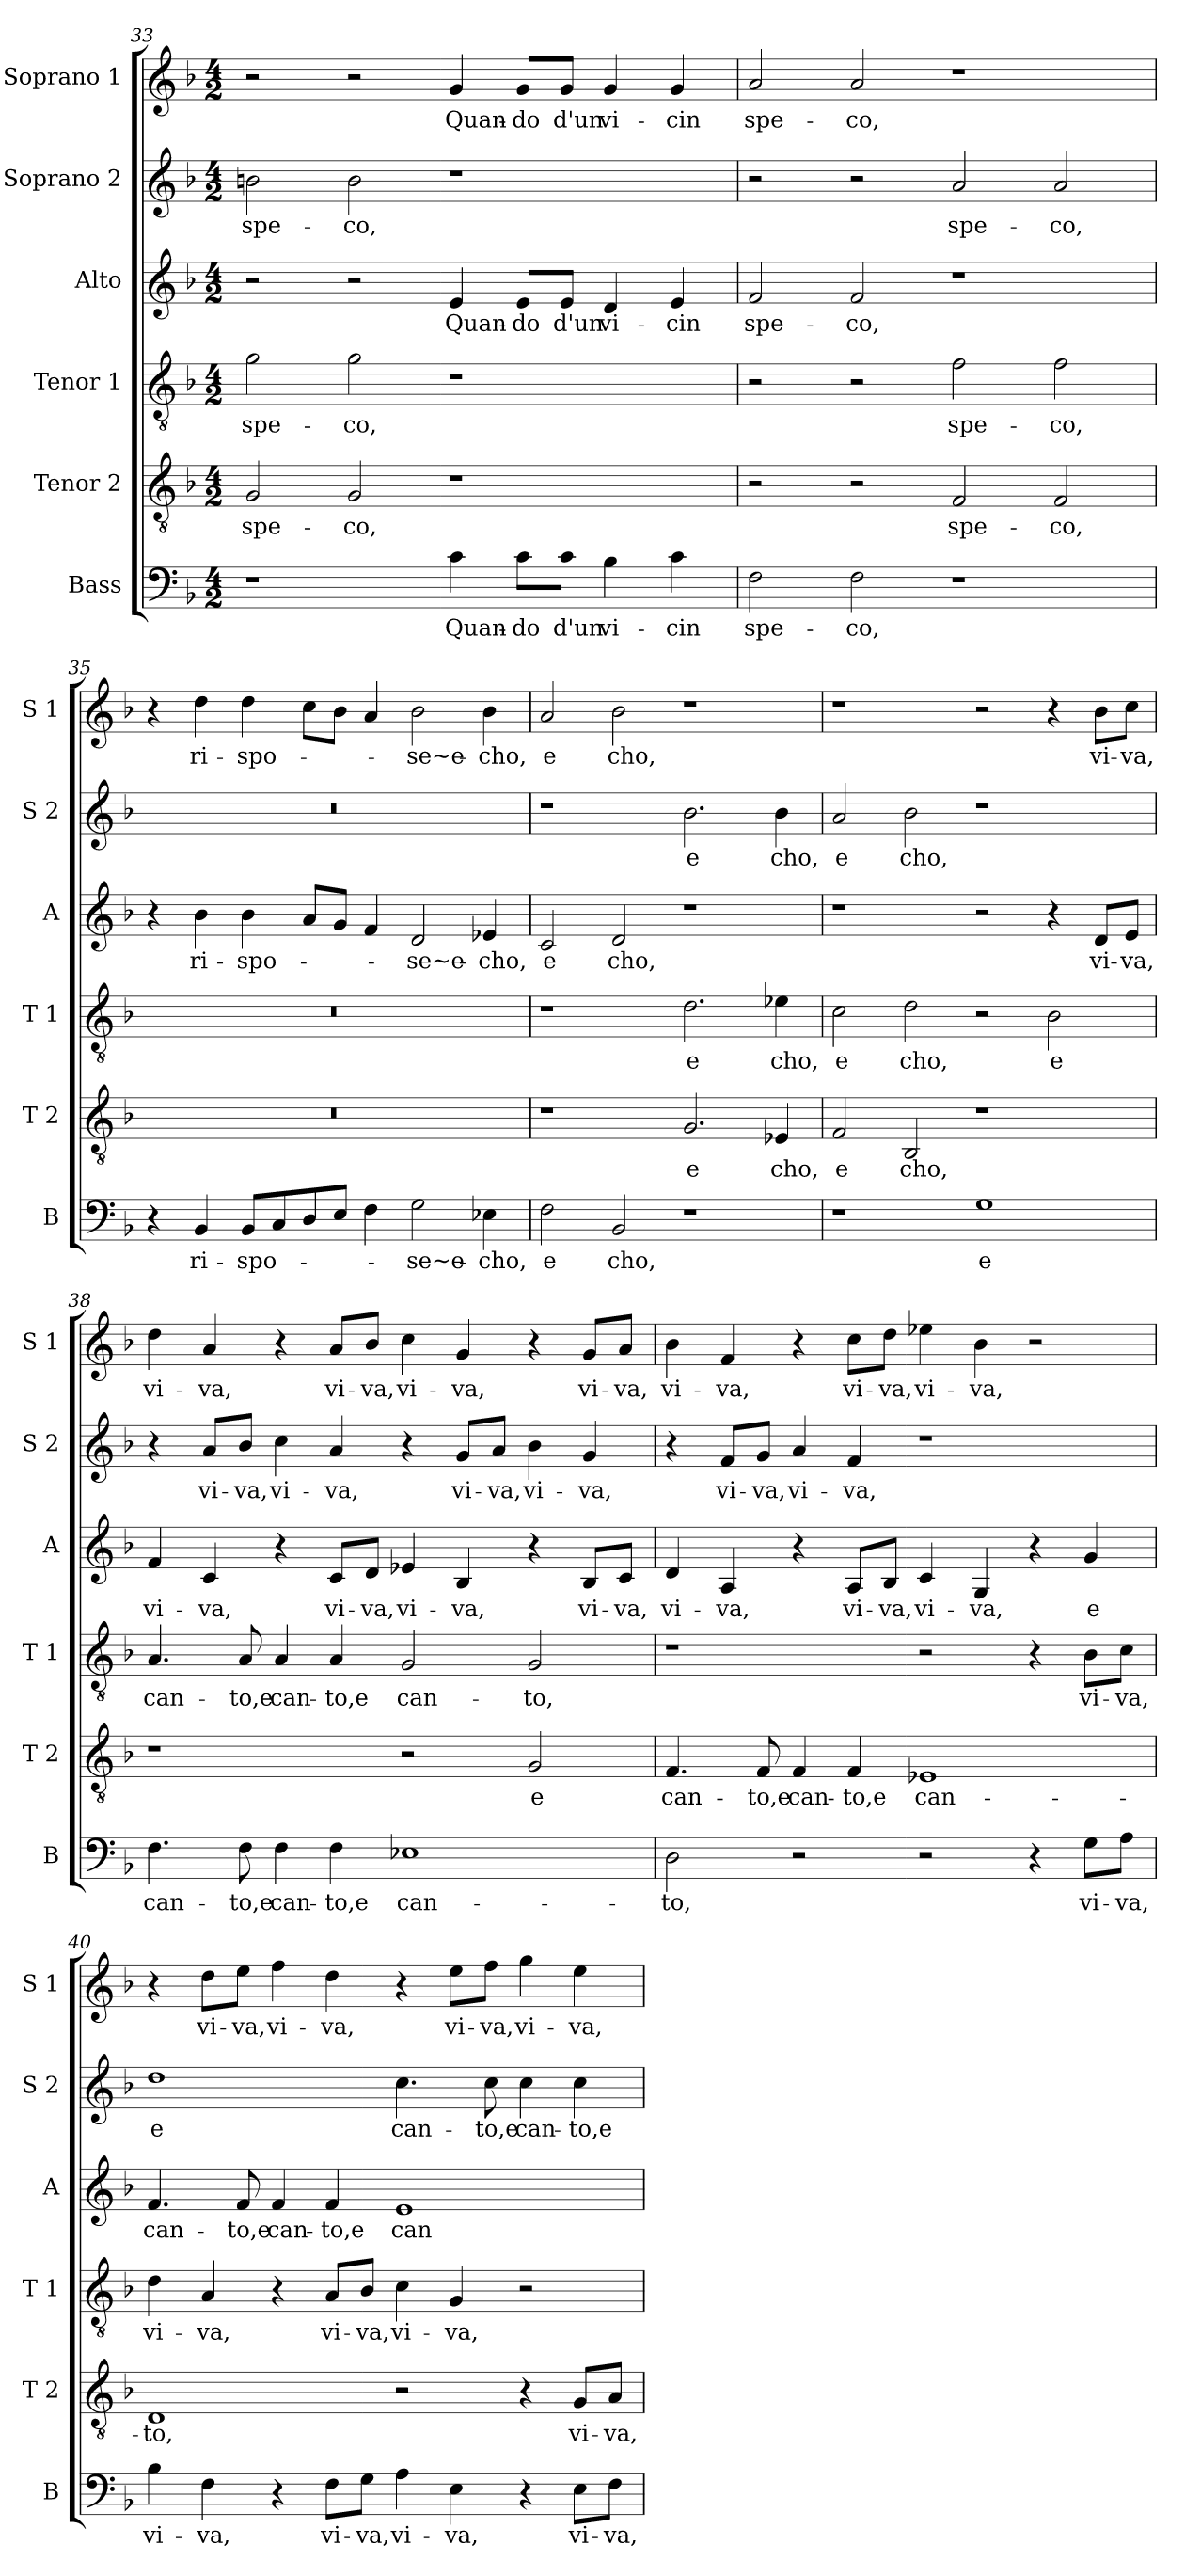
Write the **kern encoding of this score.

**kern	**text	**kern	**text	**kern	**text	**kern	**text	**kern	**text	**kern	**text
*part6	*part6	*part5	*part5	*part4	*part4	*part3	*part3	*part2	*part2	*part1	*part1
*staff6	*staff6	*staff5	*staff5	*staff4	*staff4	*staff3	*staff3	*staff2	*staff2	*staff1	*staff1
*I"Bass	*	*I"Tenor 2	*	*I"Tenor 1	*	*I"Alto	*	*I"Soprano 2	*	*I"Soprano 1	*
*I'B	*	*I'T 2	*	*I'T 1	*	*I'A	*	*I'S 2	*	*I'S 1	*
!!LO:PB:g=z
*clefF4	*	*clefGv2	*	*clefGv2	*	*clefG2	*	*clefG2	*	*clefG2	*
*k[b-]	*	*k[b-]	*	*k[b-]	*	*k[b-]	*	*k[b-]	*	*k[b-]	*
*F:	*	*F:	*	*F:	*	*F:	*	*F:	*	*F:	*
*M4/2	*	*M4/2	*	*M4/2	*	*M4/2	*	*M4/2	*	*M4/2	*
=33	=33	=33	=33	=33	=33	=33	=33	=33	=33	=33	=33
!	!	!	!LO:LY:b	!	!LO:LY:b	!	!	!	!LO:LY:b	!	!
1r	.	2G/	spe-	2g\	spe-	2r	.	2bn\	spe-	2r	.
!	!	!	!LO:LY:b	!	!LO:LY:b	!	!	!	!LO:LY:b	!	!
.	.	2G/	-co,	2g\	-co,	2r	.	2b\	-co,	2r	.
!	!LO:LY:b	!	!	!	!	!	!LO:LY:b	!	!	!	!LO:LY:b
4c\	Quan-	1r	.	1r	.	4e/	Quan-	1r	.	4g/	Quan-
!	!LO:LY:b	!	!	!	!	!	!LO:LY:b	!	!	!	!LO:LY:b
8c\L	-do	.	.	.	.	8e/L	-do	.	.	8g/L	-do
!	!LO:LY:b	!	!	!	!	!	!LO:LY:b	!	!	!	!LO:LY:b
8c\J	d'un	.	.	.	.	8e/J	d'un	.	.	8g/J	d'un
!	!LO:LY:b	!	!	!	!	!	!LO:LY:b	!	!	!	!LO:LY:b
4B-\	vi-	.	.	.	.	4d/	vi-	.	.	4g/	vi-
!	!LO:LY:b	!	!	!	!	!	!LO:LY:b	!	!	!	!LO:LY:b
4c\	-cin	.	.	.	.	4e/	-cin	.	.	4g/	-cin
=34	=34	=34	=34	=34	=34	=34	=34	=34	=34	=34	=34
!	!LO:LY:b	!	!	!	!	!	!LO:LY:b	!	!	!	!LO:LY:b
2F\	spe-	2r	.	2r	.	2f/	spe-	2r	.	2a/	spe-
!	!LO:LY:b	!	!	!	!	!	!LO:LY:b	!	!	!	!LO:LY:b
2F\	-co,	2r	.	2r	.	2f/	-co,	2r	.	2a/	-co,
!	!	!	!LO:LY:b	!	!LO:LY:b	!	!	!	!LO:LY:b	!	!
1r	.	2F/	spe-	2f\	spe-	1r	.	2a/	spe-	1r	.
!	!	!	!LO:LY:b	!	!LO:LY:b	!	!	!	!LO:LY:b	!	!
.	.	2F/	-co,	2f\	-co,	.	.	2a/	-co,	.	.
=35	=35	=35	=35	=35	=35	=35	=35	=35	=35	=35	=35
4r	.	0r	.	0r	.	4r	.	0r	.	4r	.
!	!LO:LY:b	!	!	!	!	!	!LO:LY:b	!	!	!	!LO:LY:b
4BB-/	ri-	.	.	.	.	4b-\	ri-	.	.	4dd\	ri-
!	!LO:LY:b	!	!	!	!	!	!LO:LY:b	!	!	!	!LO:LY:b
8BB-/L	-spo-	.	.	.	.	4b-\	-spo-	.	.	4dd\	-spo-
8C/	.	.	.	.	.	.	.	.	.	.	.
8D/	.	.	.	.	.	8a/L	.	.	.	8cc\L	.
8E/J	.	.	.	.	.	8g/J	.	.	.	8b-\J	.
4F\	.	.	.	.	.	4f/	.	.	.	4a/	.
!	!LO:LY:b	!	!	!	!	!	!LO:LY:b	!	!	!	!LO:LY:b
2G\	-se~e-	.	.	.	.	2d/	-se~e-	.	.	2b-\	-se~e-
!	!LO:LY:b	!	!	!	!	!	!LO:LY:b	!	!	!	!LO:LY:b
4E-X\	-cho,	.	.	.	.	4e-X/	-cho,	.	.	4b-\	-cho,
!!LO:LB:g=z
=36	=36	=36	=36	=36	=36	=36	=36	=36	=36	=36	=36
!	!LO:LY:b	!	!	!	!	!	!LO:LY:b	!	!	!	!LO:LY:b
2F\	e	1r	.	1r	.	2c/	e	1r	.	2a/	e
!	!LO:LY:b	!	!	!	!	!	!LO:LY:b	!	!	!	!LO:LY:b
2BB-/	cho,	.	.	.	.	2d/	cho,	.	.	2b-\	cho,
!	!	!	!LO:LY:b	!	!LO:LY:b	!	!	!	!LO:LY:b	!	!
1r	.	2.G/	e	2.d\	e	1r	.	2.b-\	e	1r	.
!	!	!	!LO:LY:b	!	!LO:LY:b	!	!	!	!LO:LY:b	!	!
.	.	4E-X/	cho,	4e-X\	cho,	.	.	4b-\	cho,	.	.
=37	=37	=37	=37	=37	=37	=37	=37	=37	=37	=37	=37
!	!	!	!LO:LY:b	!	!LO:LY:b	!	!	!	!LO:LY:b	!	!
1r	.	2F/	e	2c\	e	1r	.	2a/	e	1r	.
!	!	!	!LO:LY:b	!	!LO:LY:b	!	!	!	!LO:LY:b	!	!
.	.	2BB-/	cho,	2d\	cho,	.	.	2b-\	cho,	.	.
!	!LO:LY:b	!	!	!	!	!	!	!	!	!	!
1G	e	1r	.	2r	.	2r	.	1r	.	2r	.
!	!	!	!	!	!LO:LY:b	!	!	!	!	!	!
.	.	.	.	2B-\	e	4r	.	.	.	4r	.
!	!	!	!	!	!	!	!LO:LY:b	!	!	!	!LO:LY:b
.	.	.	.	.	.	8d/L	vi-	.	.	8b-\L	vi-
!	!	!	!	!	!	!	!LO:LY:b	!	!	!	!LO:LY:b
.	.	.	.	.	.	8e/J	-va,	.	.	8cc\J	-va,
=38	=38	=38	=38	=38	=38	=38	=38	=38	=38	=38	=38
!	!LO:LY:b	!	!	!	!LO:LY:b	!	!LO:LY:b	!	!	!	!LO:LY:b
4.F\	can-	1r	.	4.A/	can-	4f/	vi-	4r	.	4dd\	vi-
!	!	!	!	!	!	!	!LO:LY:b	!	!LO:LY:b	!	!LO:LY:b
.	.	.	.	.	.	4c/	-va,	8a/L	vi-	4a/	-va,
!	!LO:LY:b	!	!	!	!LO:LY:b	!	!	!	!LO:LY:b	!	!
8F\	-to,e	.	.	8A/	-to,e	.	.	8b-/J	-va,	.	.
!	!LO:LY:b	!	!	!	!LO:LY:b	!	!	!	!LO:LY:b	!	!
4F\	can-	.	.	4A/	can-	4r	.	4cc\	vi-	4r	.
!	!LO:LY:b	!	!	!	!LO:LY:b	!	!LO:LY:b	!	!LO:LY:b	!	!LO:LY:b
4F\	-to,e	.	.	4A/	-to,e	8c/L	vi-	4a/	-va,	8a/L	vi-
!	!	!	!	!	!	!	!LO:LY:b	!	!	!	!LO:LY:b
.	.	.	.	.	.	8d/J	-va,	.	.	8b-/J	-va,
!	!LO:LY:b	!	!	!	!LO:LY:b	!	!LO:LY:b	!	!	!	!LO:LY:b
1E-X	can-	2r	.	2G/	can-	4e-X/	vi-	4r	.	4cc\	vi-
!	!	!	!	!	!	!	!LO:LY:b	!	!LO:LY:b	!	!LO:LY:b
.	.	.	.	.	.	4B-/	-va,	8g/L	vi-	4g/	-va,
!	!	!	!	!	!	!	!	!	!LO:LY:b	!	!
.	.	.	.	.	.	.	.	8a/J	-va,	.	.
!	!	!	!LO:LY:b	!	!LO:LY:b	!	!	!	!LO:LY:b	!	!
.	.	2G/	e	2G/	-to,	4r	.	4b-\	vi-	4r	.
!	!	!	!	!	!	!	!LO:LY:b	!	!LO:LY:b	!	!LO:LY:b
.	.	.	.	.	.	8B-/L	vi-	4g/	-va,	8g/L	vi-
!	!	!	!	!	!	!	!LO:LY:b	!	!	!	!LO:LY:b
.	.	.	.	.	.	8c/J	-va,	.	.	8a/J	-va,
!!LO:PB:g=z
=39	=39	=39	=39	=39	=39	=39	=39	=39	=39	=39	=39
!	!LO:LY:b	!	!LO:LY:b	!	!	!	!LO:LY:b	!	!	!	!LO:LY:b
2D\	-to,	4.F/	can-	1r	.	4d/	vi-	4r	.	4b-\	vi-
!	!	!	!	!	!	!	!LO:LY:b	!	!LO:LY:b	!	!LO:LY:b
.	.	.	.	.	.	4A/	-va,	8f/L	vi-	4f/	-va,
!	!	!	!LO:LY:b	!	!	!	!	!	!LO:LY:b	!	!
.	.	8F/	-to,e	.	.	.	.	8g/J	-va,	.	.
!	!	!	!LO:LY:b	!	!	!	!	!	!LO:LY:b	!	!
2r	.	4F/	can-	.	.	4r	.	4a/	vi-	4r	.
!	!	!	!LO:LY:b	!	!	!	!LO:LY:b	!	!LO:LY:b	!	!LO:LY:b
.	.	4F/	-to,e	.	.	8A/L	vi-	4f/	-va,	8cc\L	vi-
!	!	!	!	!	!	!	!LO:LY:b	!	!	!	!LO:LY:b
.	.	.	.	.	.	8B-/J	-va,	.	.	8dd\J	-va,
!	!	!	!LO:LY:b	!	!	!	!LO:LY:b	!	!	!	!LO:LY:b
2r	.	1E-X	can-	2r	.	4c/	vi-	1r	.	4ee-X\	vi-
!	!	!	!	!	!	!	!LO:LY:b	!	!	!	!LO:LY:b
.	.	.	.	.	.	4G/	-va,	.	.	4b-\	-va,
4r	.	.	.	4r	.	4r	.	.	.	2r	.
!	!LO:LY:b	!	!	!	!LO:LY:b	!	!LO:LY:b	!	!	!	!
8G\L	vi-	.	.	8B-\L	vi-	4g/	e	.	.	.	.
!	!LO:LY:b	!	!	!	!LO:LY:b	!	!	!	!	!	!
8A\J	-va,	.	.	8c\J	-va,	.	.	.	.	.	.
=40	=40	=40	=40	=40	=40	=40	=40	=40	=40	=40	=40
!	!LO:LY:b	!	!LO:LY:b	!	!LO:LY:b	!	!LO:LY:b	!	!LO:LY:b	!	!
4B-\	vi-	1D	-to,	4d\	vi-	4.f/	can-	1dd	e	4r	.
!	!LO:LY:b	!	!	!	!LO:LY:b	!	!	!	!	!	!LO:LY:b
4F\	-va,	.	.	4A/	-va,	.	.	.	.	8dd\L	vi-
!	!	!	!	!	!	!	!LO:LY:b	!	!	!	!LO:LY:b
.	.	.	.	.	.	8f/	-to,e	.	.	8ee\J	-va,
!	!	!	!	!	!	!	!LO:LY:b	!	!	!	!LO:LY:b
4r	.	.	.	4r	.	4f/	can-	.	.	4ff\	vi-
!	!LO:LY:b	!	!	!	!LO:LY:b	!	!LO:LY:b	!	!	!	!LO:LY:b
8F\L	vi-	.	.	8A/L	vi-	4f/	-to,e	.	.	4dd\	-va,
!	!LO:LY:b	!	!	!	!LO:LY:b	!	!	!	!	!	!
8G\J	-va,	.	.	8B-/J	-va,	.	.	.	.	.	.
!	!LO:LY:b	!	!	!	!LO:LY:b	!	!LO:LY:b	!	!LO:LY:b	!	!
4A\	vi-	2r	.	4c\	vi-	1e	can-	4.cc\	can-	4r	.
!	!LO:LY:b	!	!	!	!LO:LY:b	!	!	!	!	!	!LO:LY:b
4E\	-va,	.	.	4G/	-va,	.	.	.	.	8ee\L	vi-
!	!	!	!	!	!	!	!	!	!LO:LY:b	!	!LO:LY:b
.	.	.	.	.	.	.	.	8cc\	-to,e	8ff\J	-va,
!	!	!	!	!	!	!	!	!	!LO:LY:b	!	!LO:LY:b
4r	.	4r	.	2r	.	.	.	4cc\	can-	4gg\	vi-
!	!LO:LY:b	!	!LO:LY:b	!	!	!	!	!	!LO:LY:b	!	!LO:LY:b
8E\L	vi-	8G/L	vi-	.	.	.	.	4cc\	-to,e	4ee\	-va,
!	!LO:LY:b	!	!LO:LY:b	!	!	!	!	!	!	!	!
8F\J	-va,	8A/J	-va,	.	.	.	.	.	.	.	.
=	=	=	=	=	=	=	=	=	=	=	=
*-	*-	*-	*-	*-	*-	*-	*-	*-	*-	*-	*-
